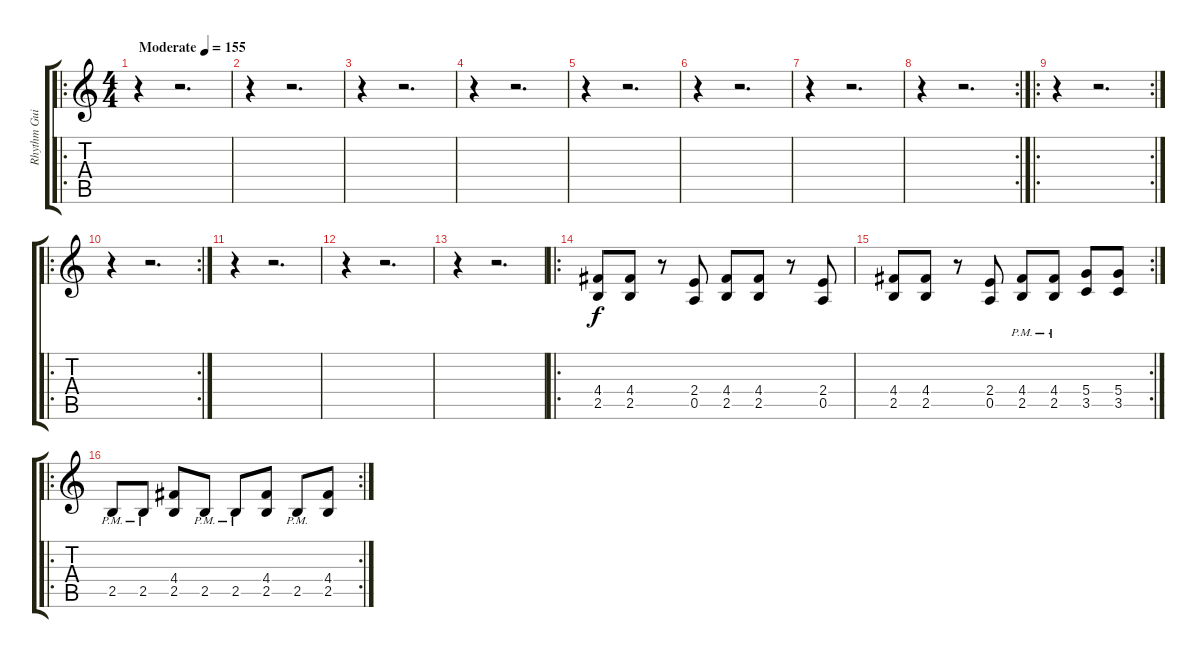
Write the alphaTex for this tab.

\track ("Rhythm Guitar" "Rhythm Gui") {instrument overdrivenguitar}
\staff {score tabs}
\tuning (E4 B3 G3 D3 A2 E2) {hide}
\ro
\ts (4 4)
\tempo (155 "Moderate")
\clef g2
\ks c
r.4{dy f instrument overdrivenguitar} r.2{d} |
r.4 r.2{d} |
r.4 r.2{d} |
r.4 r.2{d} |
r.4 r.2{d} |
r.4 r.2{d} |
r.4 r.2{d} |
\rc 2
r.4 r.2{d} |
\ro
\rc 2
r.4 r.2{d} |
\ro
\rc 2
r.4 r.2{d} |
r.4 r.2{d} |
r.4 r.2{d} |
r.4 r.2{d} |
\ro
(4.4 2.5).8 (4.4 2.5).8 r.8 (2.4 0.5).8 (4.4 2.5).8 (4.4 2.5).8 r.8 (2.4 0.5).8 |
\rc 2
(4.4 2.5).8 (4.4 2.5).8 r.8 (2.4 0.5).8 (4.4{pm} 2.5{pm}).8 (4.4{pm} 2.5{pm}).8 (5.4 3.5).8 (5.4 3.5).8 |
\ro
\rc 2
2.5{pm}.8 2.5{pm}.8 (4.4 2.5).8 2.5{pm}.8 2.5{pm}.8 (4.4 2.5).8 2.5{pm}.8 (4.4 2.5).8
